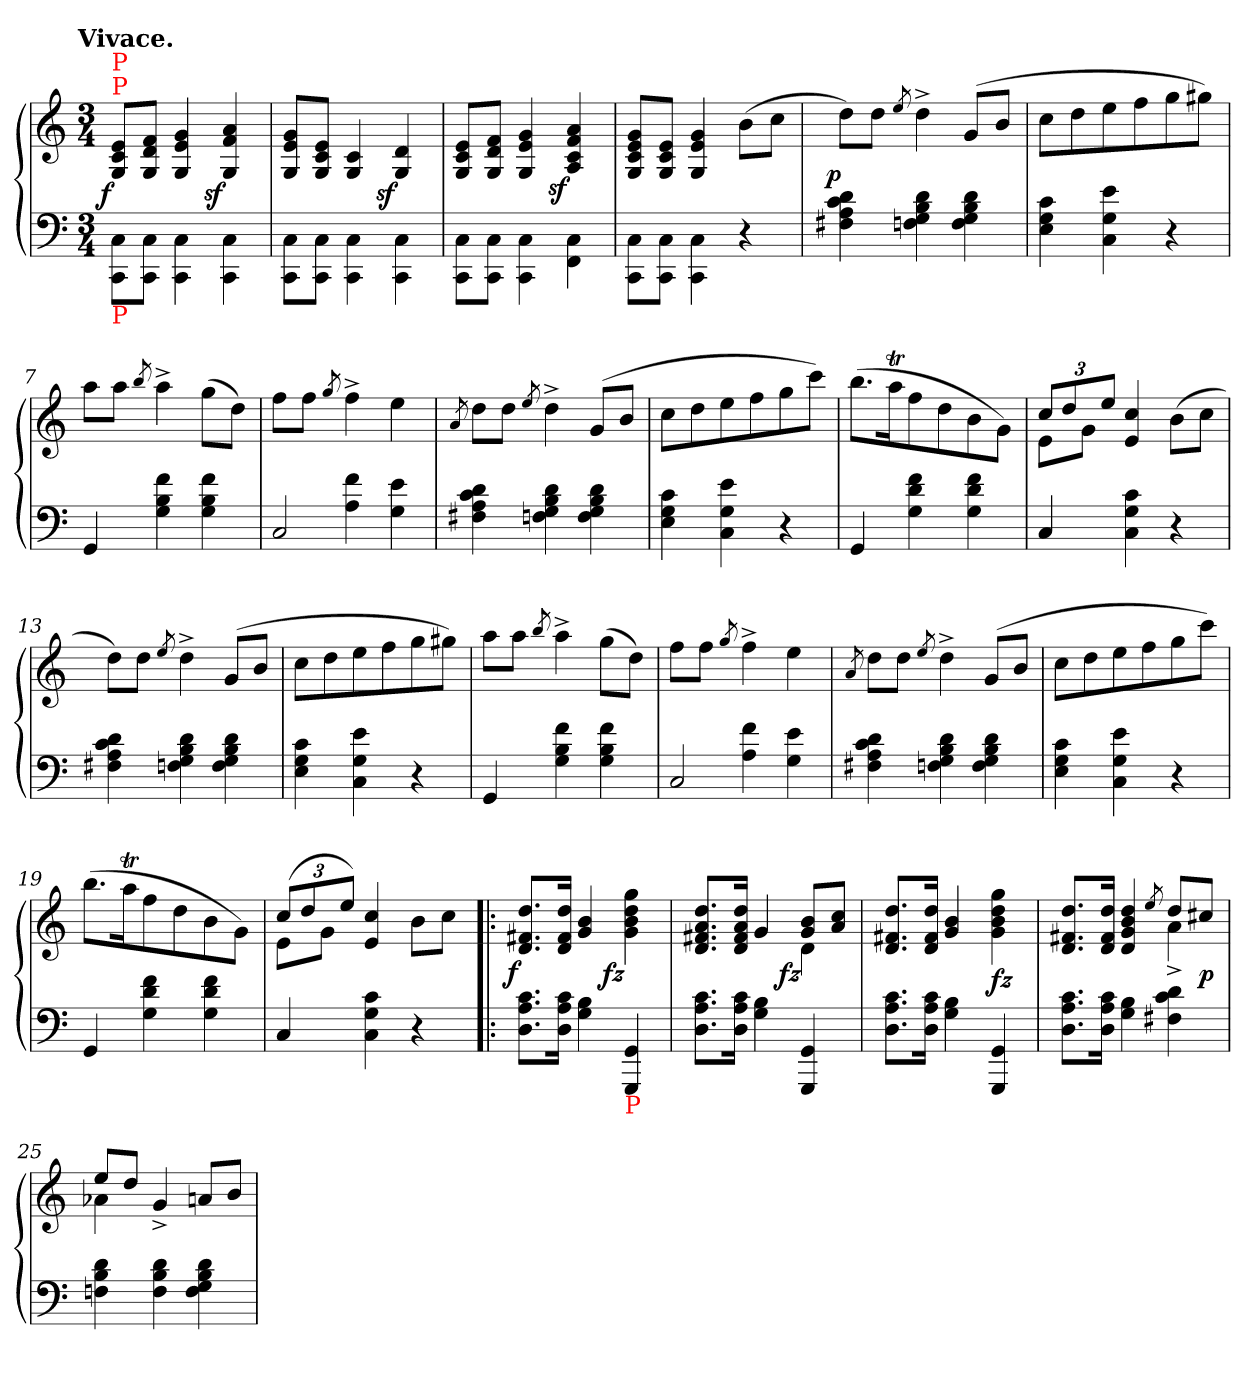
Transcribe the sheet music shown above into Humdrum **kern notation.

**kern	**kern	**dynam
*part1	*part1	*part1
*staff2	*staff1	*staff1/2
*clefF4	*clefG2	*
*k[]	*k[]	*
!!LO:TX:omd:t=Vivace.
*M3/4	*M3/4	*
*MM168	*MM168	*
=1	=1	=1
!	!LO:TX:a:color=red:t=P	!
!	!LO:TX:a:color=red:t=P	!
!LO:TX:b:color=red:t=P	!	!
!	!	!LO:DY:rj
8C\ 8CC\L	8e/ 8c/ 8G/L	f
8C\ 8CC\J	8f/ 8d/ 8G/J	.
4C\ 4CC\	4g/ 4e/ 4G/	.
!	!	!LO:DY:rj
4C\ 4CC\	4a/ 4f/ 4G/	sf
=2	=2	=2
8C\ 8CC\L	8g/ 8e/ 8G/L	.
8C\ 8CC\J	8e/ 8c/ 8G/J	.
4C\ 4CC\	4c/ 4G/	.
!	!	!LO:DY:rj
4C\ 4CC\	4d/ 4G/	sf
=3	=3	=3
8C\ 8CC\L	8e/ 8c/ 8G/L	.
8C\ 8CC\J	8f/ 8d/ 8G/J	.
4C\ 4CC\	4g/ 4e/ 4G/	.
!	!	!LO:DY:rj
4C\ 4FF\	4a/ 4f/ 4c/ 4A/	sf
=4	=4	=4
8C\ 8CC\L	8g/ 8e/ 8c/ 8G/L	.
8C\ 8CC\J	8e/ 8c/ 8G/J	.
4C\ 4CC\	4g/ 4e/ 4G/	.
4r	(>8b\L	.
.	8ccJ	.
=5	=5	=5
!	!	!LO:DY:rj
4d 4c 4A 4F#X	8ddL)	p
.	8ddJ	.
.	8qee/	.
4d 4B 4G 4Fn	4dd^<	.
4d 4B 4G 4F	(>8g/L	.
.	8b/J	.
=6	=6	=6
4c 4G 4E	8ccL	.
.	8dd	.
4e 4G 4C	8ee	.
.	8ff	.
4r	8gg	.
.	8gg#XJ)	.
=7	=7	=7
4GG	8aaL	.
.	8aaJ	.
.	8qbb/	.
4f 4B 4G	4aa^<	.
4f 4B 4G	(>8ggL	.
.	8ddJ)	.
=8	=8	=8
*^	*	*
4ryy	2C/	8ffL	.
.	.	8ffJ	.
.	.	8qgg/	.
4f\ 4A\	.	4ff^<	.
4e\ 4G\	4ryy	4ee	.
*v	*v	*	*
=9	=9	=9
.	8qa/	.
4d 4c 4A 4F#X	8ddL	.
.	8ddJ	.
.	8qee/	.
4d 4B 4G 4Fn	4dd^<	.
4d 4B 4G 4F	(>8g/L	.
.	8b/J	.
=10	=10	=10
4c 4G 4E	8ccL	.
.	8dd	.
4e 4G 4C	8ee	.
.	8ff	.
4r	8gg	.
.	8cccJ)	.
=11	=11	=11
4GG	(>8.bbL	.
.	16aaTk	.
4f 4d 4G	8ff	.
.	8dd	.
4f 4d 4G	8b	.
.	8gJ)	.
=12	=12	=12
*	*Xbrackettup	*
*	*^	*
4C	12ccL	8eL	.
.	12dd	.	.
.	.	8gJ	.
.	12eeJ	.	.
4c 4G 4C	4cc 4e	4ryy	.
4r	(>8b\L	4ryy	.
.	8ccJ	.	.
*	*v	*v	*
=13	=13	=13
4d 4c 4A 4F#X	8ddL)	.
.	8ddJ	.
.	8qee/	.
4d 4B 4G 4Fn	4dd^<	.
4d 4B 4G 4F	(>8g/L	.
.	8b/J	.
=14	=14	=14
4c 4G 4E	8ccL	.
.	8dd	.
4e 4G 4C	8ee	.
.	8ff	.
4r	8gg	.
.	8gg#XJ)	.
=15	=15	=15
4GG	8aaL	.
.	8aaJ	.
.	8qbb/	.
4f 4B 4G	4aa^<	.
4f 4B 4G	(>8ggL	.
.	8ddJ)	.
=16	=16	=16
*^	*	*
4ryy	2C/	8ffL	.
.	.	8ffJ	.
.	.	8qgg/	.
4f\ 4A\	.	4ff^<	.
4e\ 4G\	4ryy	4ee	.
*v	*v	*	*
=17	=17	=17
.	8qa/	.
4d 4c 4A 4F#X	8ddL	.
.	8ddJ	.
.	8qee/	.
4d 4B 4G 4Fn	4dd^<	.
4d 4B 4G 4F	(>8g/L	.
.	8b/J	.
=18	=18	=18
4c 4G 4E	8ccL	.
.	8dd	.
4e 4G 4C	8ee	.
.	8ff	.
4r	8gg	.
.	8cccJ)	.
=19	=19	=19
4GG	(>8.bbL	.
.	16aaTk	.
4f 4d 4G	8ff	.
.	8dd	.
4f 4d 4G	8b	.
.	8gJ)	.
=20	=20	=20
*	*^	*
4C	(>12ccL	8eL	.
.	12dd	.	.
.	.	8gJ	.
.	12eeJ)	.	.
4c 4G 4C	4cc 4e	4ryy	.
4r	8bL	4ryy	.
.	8ccJ	.	.
*	*v	*v	*
=21!|:	=21!|:	=21!|:
!	!	!LO:DY:rj
8.c 8.A 8.DL	8.dd 8.f#X 8.dL	f
16c 16A 16DJk	16dd 16f# 16dJk	.
4B 4G	4b 4g	.
!LO:TX:b:color=red:t=P	!	!
!	!	!LO:DY:rj
4GG 4GGG	4gg 4dd 4b 4g	fz
=22	=22	=22
*	*^	*
8.c 8.A 8.DL	8.dd 8.a 8.f#X 8.dL	4ryy	.
16c 16A 16DJk	16dd 16a 16f# 16dJk	.	.
4B 4G	4g	4ryy	.
!	!	!	!LO:DY:rj
4GG 4GGG	8b 8gL	4d	fz
.	8cc 8aJ	.	.
*	*v	*v	*
=23	=23	=23
8.c 8.A 8.DL	8.dd 8.f#X 8.dL	.
16c 16A 16DJk	16dd 16f# 16dJk	.
4B 4G	4b 4g	.
4GG 4GGG	4gg 4dd 4b 4g	fz
=24	=24	=24
*	*^	*
8.c 8.A 8.DL	8.dd 8.f#X 8.dL	4ryy	.
16c 16A 16DJk	16dd 16f# 16dJk	.	.
4B 4G	4dd 4b 4g 4d	4ryy	.
.	8qee/	.	.
4d 4c 4F#X	8ddL	4a^<	.
.	8cc#XJ	.	p
=25	=25	=25	=25
4d 4B 4Fn	8eeL	4a-X	.
.	8ddJ	.	.
4d 4B 4F	4g^<	4ryy	.
4d 4B 4G 4F	8an/L	4ryy	.
.	8b/J	.	.
*	*v	*v	*
=	=	=
*-	*-	*-
